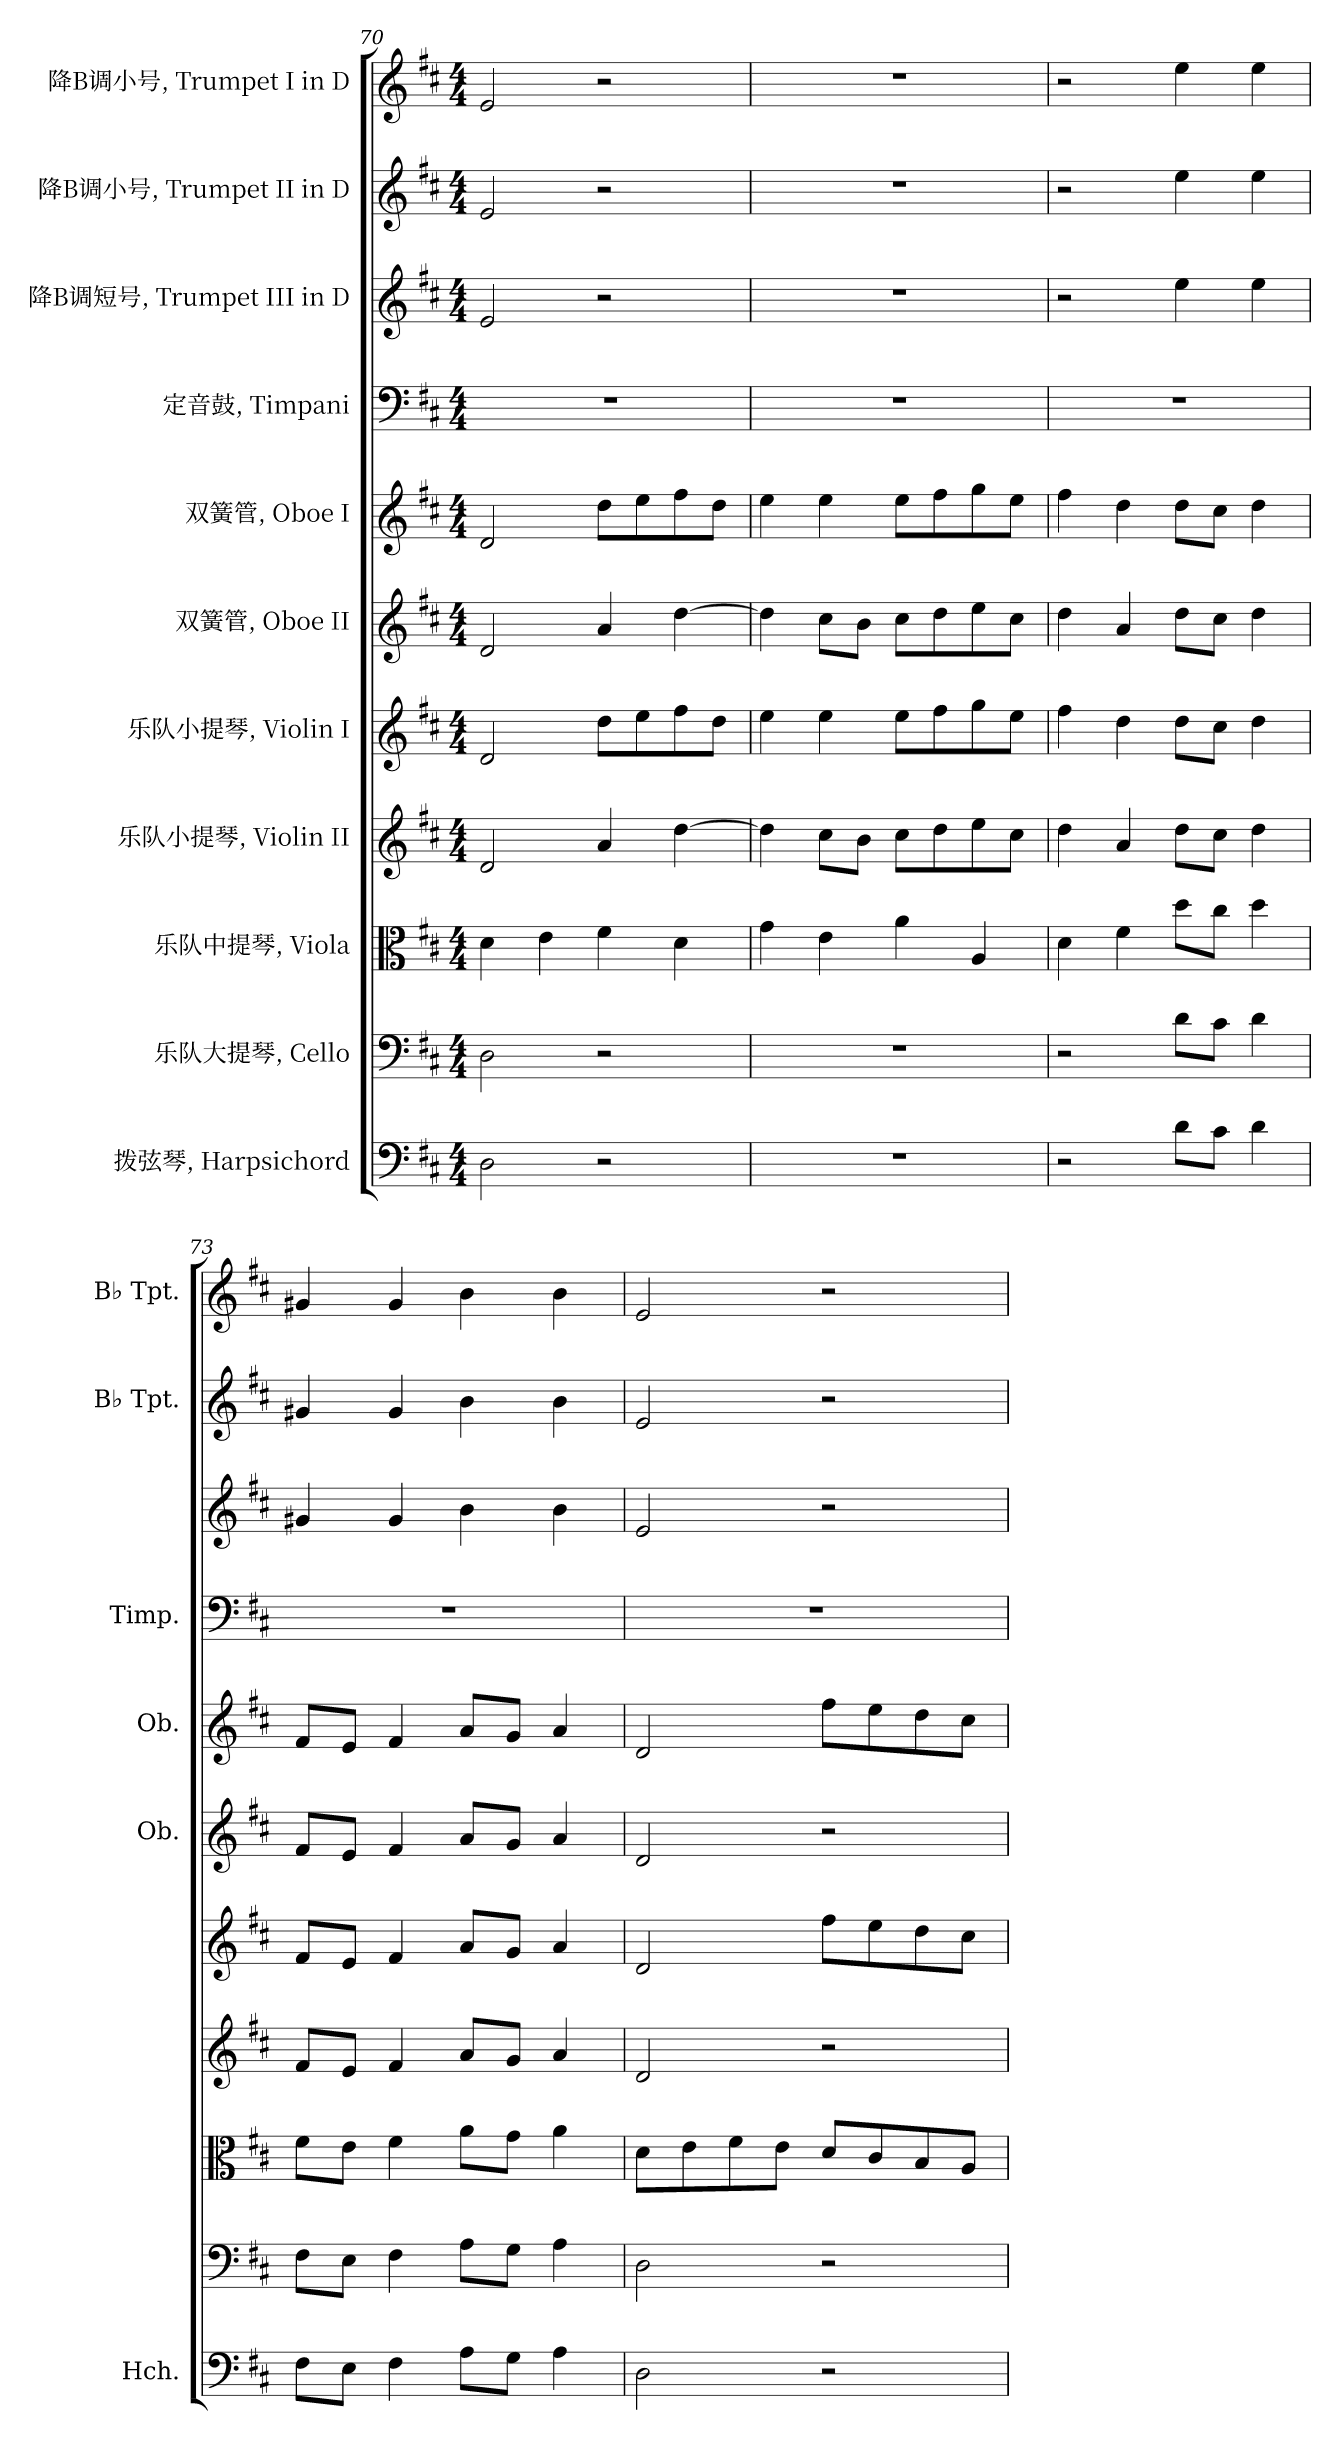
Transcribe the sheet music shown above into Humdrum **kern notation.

**kern	**kern	**kern	**kern	**kern	**kern	**kern	**kern	**kern	**kern	**kern
*part11	*part10	*part9	*part8	*part7	*part6	*part5	*part4	*part3	*part2	*part1
*staff11	*staff10	*staff9	*staff8	*staff7	*staff6	*staff5	*staff4	*staff3	*staff2	*staff1
*I"拨弦琴, Harpsichord	*I"乐队大提琴, Cello	*I"乐队中提琴, Viola	*I"乐队小提琴, Violin II	*I"乐队小提琴, Violin I	*I"双簧管, Oboe II	*I"双簧管, Oboe I	*I"定音鼓, Timpani	*I"降B调短号, Trumpet III in D	*I"降B调小号, Trumpet II in D	*I"降B调小号, Trumpet I in D
*I'Hch.	*	*	*	*	*I'Ob.	*I'Ob.	*I'Timp.	*	*I'B♭ Tpt.	*I'B♭ Tpt.
*clefF4	*clefF4	*clefC3	*clefG2	*clefG2	*clefG2	*clefG2	*clefF4	*clefG2	*clefG2	*clefG2
*	*	*	*	*	*	*	*	*ITrd1c2	*ITrd1c2	*ITrd1c2
*k[f#c#]	*k[f#c#]	*k[f#c#]	*k[f#c#]	*k[f#c#]	*k[f#c#]	*k[f#c#]	*k[f#c#]	*k[]	*k[]	*k[]
*M4/4	*M4/4	*M4/4	*M4/4	*M4/4	*M4/4	*M4/4	*M4/4	*M4/4	*M4/4	*M4/4
=70	=70	=70	=70	=70	=70	=70	=70	=70	=70	=70
2D\	2D\	4d\	2d/	2d/	2d/	2d/	1r	2d/	2d/	2d/
.	.	4e\	.	.	.	.	.	.	.	.
2r	2r	4f#\	4a/	8dd\L	4a/	8dd\L	.	2r	2r	2r
.	.	.	.	8ee\	.	8ee\	.	.	.	.
.	.	4d\	[4dd\	8ff#\	[4dd\	8ff#\	.	.	.	.
.	.	.	.	8dd\J	.	8dd\J	.	.	.	.
=71	=71	=71	=71	=71	=71	=71	=71	=71	=71	=71
1r	1r	4g\	4dd\]	4ee\	4dd\]	4ee\	1r	1r	1r	1r
.	.	4e\	8cc#\L	4ee\	8cc#\L	4ee\	.	.	.	.
.	.	.	8b\J	.	8b\J	.	.	.	.	.
.	.	4a\	8cc#\L	8ee\L	8cc#\L	8ee\L	.	.	.	.
.	.	.	8dd\	8ff#\	8dd\	8ff#\	.	.	.	.
.	.	4A/	8ee\	8gg\	8ee\	8gg\	.	.	.	.
.	.	.	8cc#\J	8ee\J	8cc#\J	8ee\J	.	.	.	.
=72	=72	=72	=72	=72	=72	=72	=72	=72	=72	=72
2r	2r	4d\	4dd\	4ff#\	4dd\	4ff#\	1r	2r	2r	2r
.	.	4f#\	4a/	4dd\	4a/	4dd\	.	.	.	.
8d\L	8d\L	8dd\L	8dd\L	8dd\L	8dd\L	8dd\L	.	4dd\	4dd\	4dd\
8c#\J	8c#\J	8cc#\J	8cc#\J	8cc#\J	8cc#\J	8cc#\J	.	.	.	.
4d\	4d\	4dd\	4dd\	4dd\	4dd\	4dd\	.	4dd\	4dd\	4dd\
=73	=73	=73	=73	=73	=73	=73	=73	=73	=73	=73
8F#\L	8F#\L	8f#\L	8f#/L	8f#/L	8f#/L	8f#/L	1r	4f#X/	4f#X/	4f#X/
8E\J	8E\J	8e\J	8e/J	8e/J	8e/J	8e/J	.	.	.	.
4F#\	4F#\	4f#\	4f#/	4f#/	4f#/	4f#/	.	4f#/	4f#/	4f#/
8A\L	8A\L	8a\L	8a/L	8a/L	8a/L	8a/L	.	4a\	4a\	4a\
8G\J	8G\J	8g\J	8g/J	8g/J	8g/J	8g/J	.	.	.	.
4A\	4A\	4a\	4a/	4a/	4a/	4a/	.	4a\	4a\	4a\
!!LO:PB:g=z
=74	=74	=74	=74	=74	=74	=74	=74	=74	=74	=74
2D\	2D\	8d\L	2d/	2d/	2d/	2d/	1r	2d/	2d/	2d/
.	.	8e\	.	.	.	.	.	.	.	.
.	.	8f#\	.	.	.	.	.	.	.	.
.	.	8e\J	.	.	.	.	.	.	.	.
2r	2r	8d/L	2r	8ff#\L	2r	8ff#\L	.	2r	2r	2r
.	.	8c#/	.	8ee\	.	8ee\	.	.	.	.
.	.	8B/	.	8dd\	.	8dd\	.	.	.	.
.	.	8A/J	.	8cc#\J	.	8cc#\J	.	.	.	.
=	=	=	=	=	=	=	=	=	=	=
*-	*-	*-	*-	*-	*-	*-	*-	*-	*-	*-
